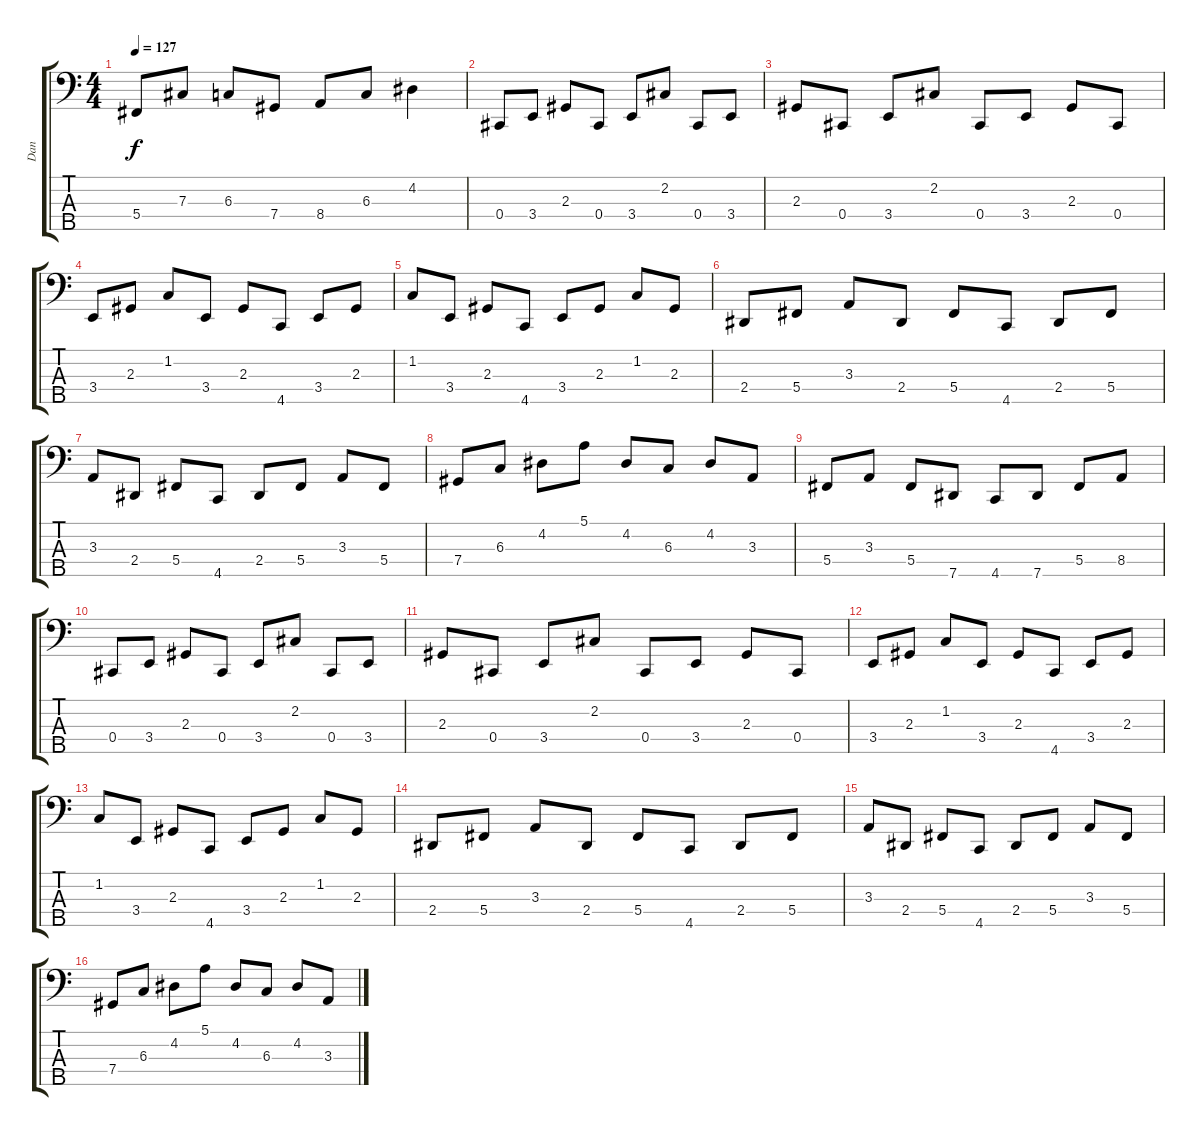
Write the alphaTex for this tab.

\track ("Dan" "Dan") {instrument electricbasspick}
\staff {score tabs}
\tuning (E2 B1 Gb1 Db1 Ab0) {hide}
\ts (4 4)
\tempo 127
\clef f4
\ks c
5.4.8{dy f} 7.3.8 6.3.8 7.4.8 8.4.8 6.3.8 4.2.4 |
\section ("" "")
0.4.8 3.4.8 2.3.8 0.4.8 3.4.8 2.2.8 0.4.8 3.4.8 |
2.3.8 0.4.8 3.4.8 2.2.8 0.4.8 3.4.8 2.3.8 0.4.8 |
3.4.8 2.3.8 1.2.8 3.4.8 2.3.8 4.5.8 3.4.8 2.3.8 |
1.2.8 3.4.8 2.3.8 4.5.8 3.4.8 2.3.8 1.2.8 2.3.8 |
2.4.8 5.4.8 3.3.8 2.4.8 5.4.8 4.5.8 2.4.8 5.4.8 |
3.3.8 2.4.8 5.4.8 4.5.8 2.4.8 5.4.8 3.3.8 5.4.8 |
7.4.8 6.3.8 4.2.8 5.1.8 4.2.8 6.3.8 4.2.8 3.3.8 |
5.4.8 3.3.8 5.4.8 7.5.8 4.5.8 7.5.8 5.4.8 8.4.8 |
0.4.8 3.4.8 2.3.8 0.4.8 3.4.8 2.2.8 0.4.8 3.4.8 |
2.3.8 0.4.8 3.4.8 2.2.8 0.4.8 3.4.8 2.3.8 0.4.8 |
3.4.8 2.3.8 1.2.8 3.4.8 2.3.8 4.5.8 3.4.8 2.3.8 |
1.2.8 3.4.8 2.3.8 4.5.8 3.4.8 2.3.8 1.2.8 2.3.8 |
2.4.8 5.4.8 3.3.8 2.4.8 5.4.8 4.5.8 2.4.8 5.4.8 |
3.3.8 2.4.8 5.4.8 4.5.8 2.4.8 5.4.8 3.3.8 5.4.8 |
7.4.8 6.3.8 4.2.8 5.1.8 4.2.8 6.3.8 4.2.8 3.3.8
